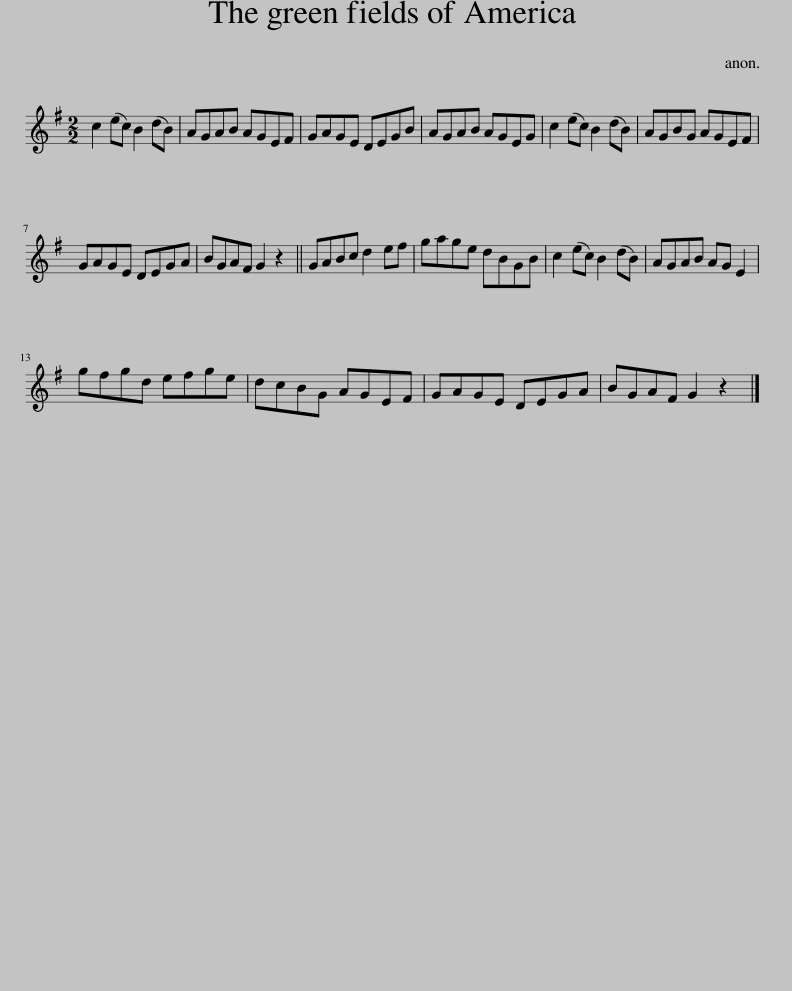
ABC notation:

X:1
L:1/8
M:2/2
I:linebreak $
K:G
V:1 treble
V:1
 c2 (ec) B2 (dB) | AGAB AGEF | GAGE DEGB | AGAB AGEG | c2 (ec) B2 (dB) | %5
 AGBG AGEF |$ GAGE DEGA | BGAF G2 z2 || GABc d2 ef | gage dBGB | %10
 c2 (ec) B2 (dB) | AGAB AG E2 |$ gfgd efge | dcBG AGEF | GAGE DEGA | %15
 BGAF G2 z2 |] %16
